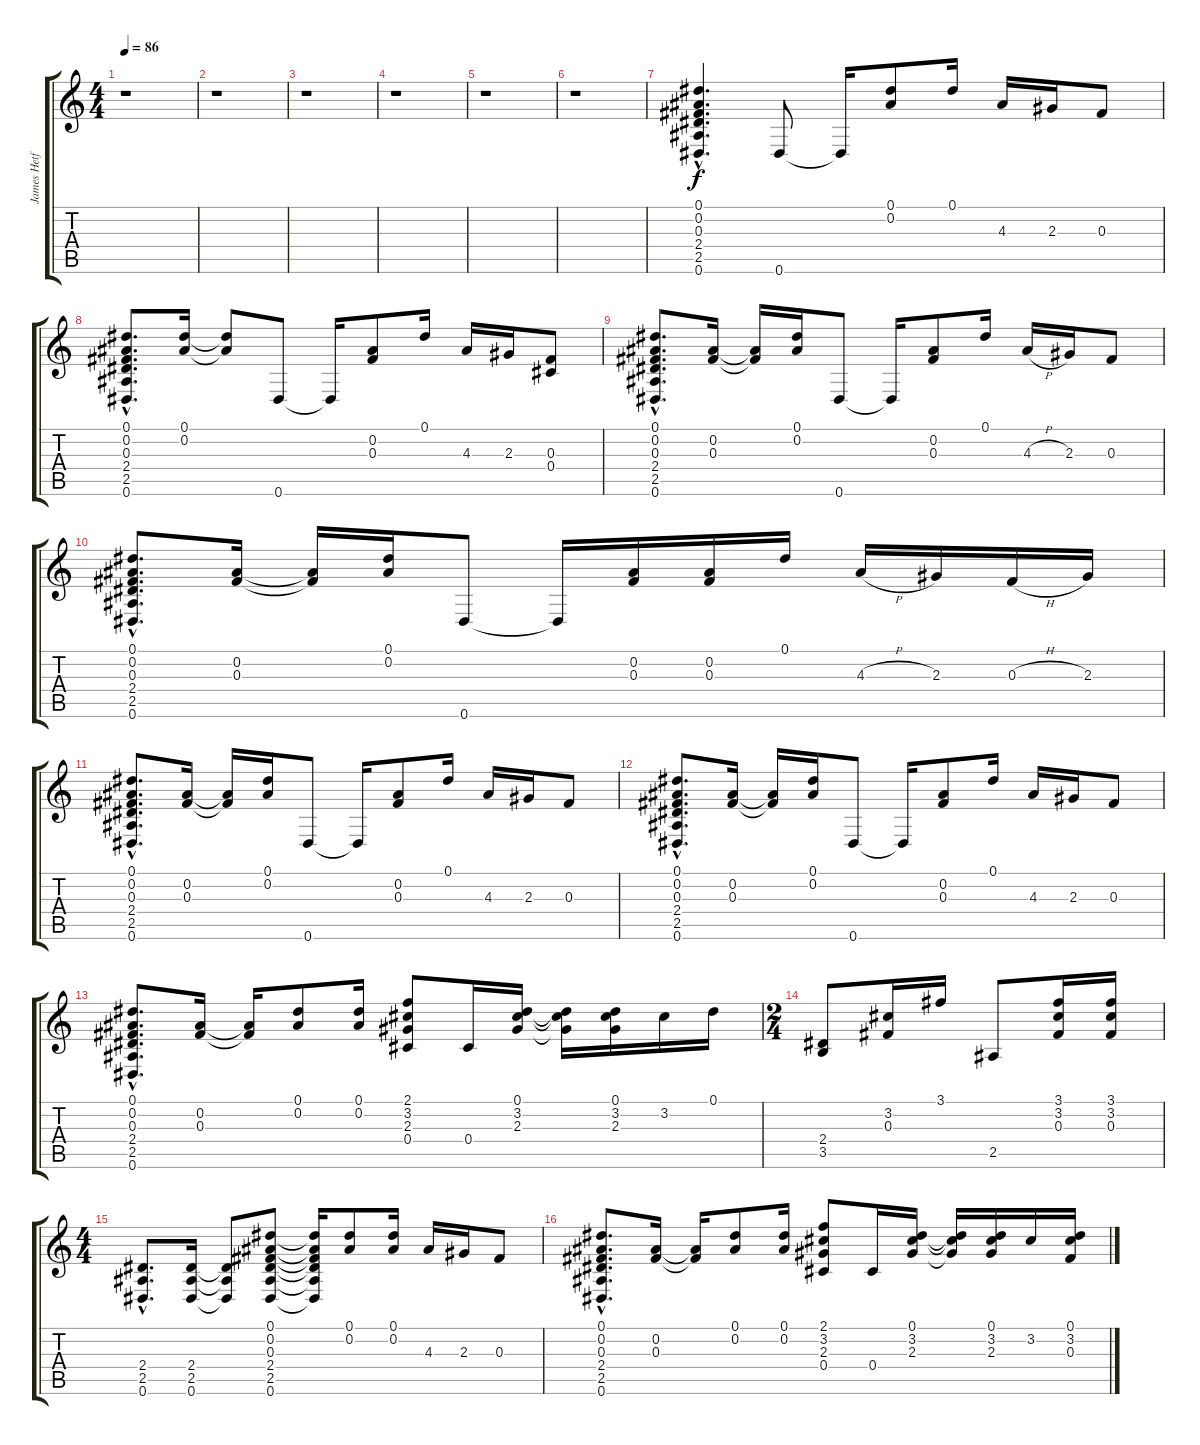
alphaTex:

\track ("James Hetfield (clean)" "James Hetf") {instrument electricguitarclean}
\staff {score tabs}
\tuning (Eb4 Bb3 Gb3 Db3 Ab2 Eb2) {hide}
\ts (4 4)
\tempo 86
\clef g2
\ks c
r.1{dy f instrument electricguitarclean} |
r.1 |
r.1 |
r.1 |
r.1 |
r.1 |
(0.1{hac} 0.2{hac} 0.3{hac} 2.4{hac} 2.5{hac} 0.6{hac}).4{d} 0.6.8 0.6{t}.16 (0.1 0.2).8 0.1.16 4.3.16 2.3.16 0.3.8 |
(0.1{hac} 0.2{hac} 0.3{hac} 2.4{hac} 2.5{hac} 0.6{hac}).8{d} (0.1 0.2).16 (0.1{t} 0.2{t}).8 0.6.8 0.6{t}.16 (0.2 0.3).8 0.1.16 4.3.16 2.3.16 (0.3 0.4).8 |
(0.1{hac} 0.2{hac} 0.3{hac} 2.4{hac} 2.5{hac} 0.6{hac}).8{d} (0.2 0.3).16 (0.2{t} 0.3{t}).16 (0.1 0.2).16 0.6.8 0.6{t}.16 (0.2 0.3).8 0.1.16 4.3{h}.16 2.3.16 0.3.8 |
(0.1{hac} 0.2{hac} 0.3{hac} 2.4{hac} 2.5{hac} 0.6{hac}).8{d} (0.2 0.3).16 (0.2{t} 0.3{t}).16 (0.1 0.2).16 0.6.8 0.6{t}.16 (0.2 0.3).16 (0.2 0.3).16 0.1.16 4.3{h}.16 2.3.16 0.3{h}.16 2.3.16 |
(0.1{hac} 0.2{hac} 0.3{hac} 2.4{hac} 2.5{hac} 0.6{hac}).8{d} (0.2 0.3).16 (0.2{t} 0.3{t}).16 (0.1 0.2).16 0.6.8 0.6{t}.16 (0.2 0.3).8 0.1.16 4.3.16 2.3.16 0.3.8 |
(0.1{hac} 0.2{hac} 0.3{hac} 2.4{hac} 2.5{hac} 0.6{hac}).8{d} (0.2 0.3).16 (0.2{t} 0.3{t}).16 (0.1 0.2).16 0.6.8 0.6{t}.16 (0.2 0.3).8 0.1.16 4.3.16 2.3.16 0.3.8 |
(0.1{hac} 0.2{hac} 0.3{hac} 2.4{hac} 2.5{hac} 0.6{hac}).8{d} (0.2 0.3).16 (0.2{t} 0.3{t}).16 (0.1 0.2).8 (0.1 0.2).16 (2.1 3.2 2.3 0.4).8 0.4.16 (0.1 3.2 2.3).16 (0.1{t} 3.2{t} 2.3{t}).16 (0.1 3.2 2.3).16 3.2.16 0.1.16 |
\ts (2 4)
(2.4 3.5).8 (3.2 0.3).16 3.1.16 2.5.8 (3.1 3.2 0.3).16 (3.1 3.2 0.3).16 |
\ts (4 4)
(2.4{hac} 2.5{hac} 0.6{hac}).8{d} (2.4 2.5 0.6).16 (2.4{t} 2.5{t} 0.6{t}).8 (0.1 0.2 0.3 2.4 2.5 0.6).8 (0.1{t} 0.2{t} 0.3{t} 2.4{t} 2.5{t} 0.6{t}).16 (0.1 0.2).8 (0.1 0.2).16 4.3.16 2.3.16 0.3.8 |
(0.1{hac} 0.2{hac} 0.3{hac} 2.4{hac} 2.5{hac} 0.6{hac}).8{d} (0.2 0.3).16 (0.2{t} 0.3{t}).16 (0.1 0.2).8 (0.1 0.2).16 (2.1 3.2 2.3 0.4).8 0.4.16 (0.1 3.2 2.3).16 (0.1{t} 3.2{t} 2.3{t}).16 (0.1 3.2 2.3).16 3.2.16 (0.1 3.2 0.3).16
